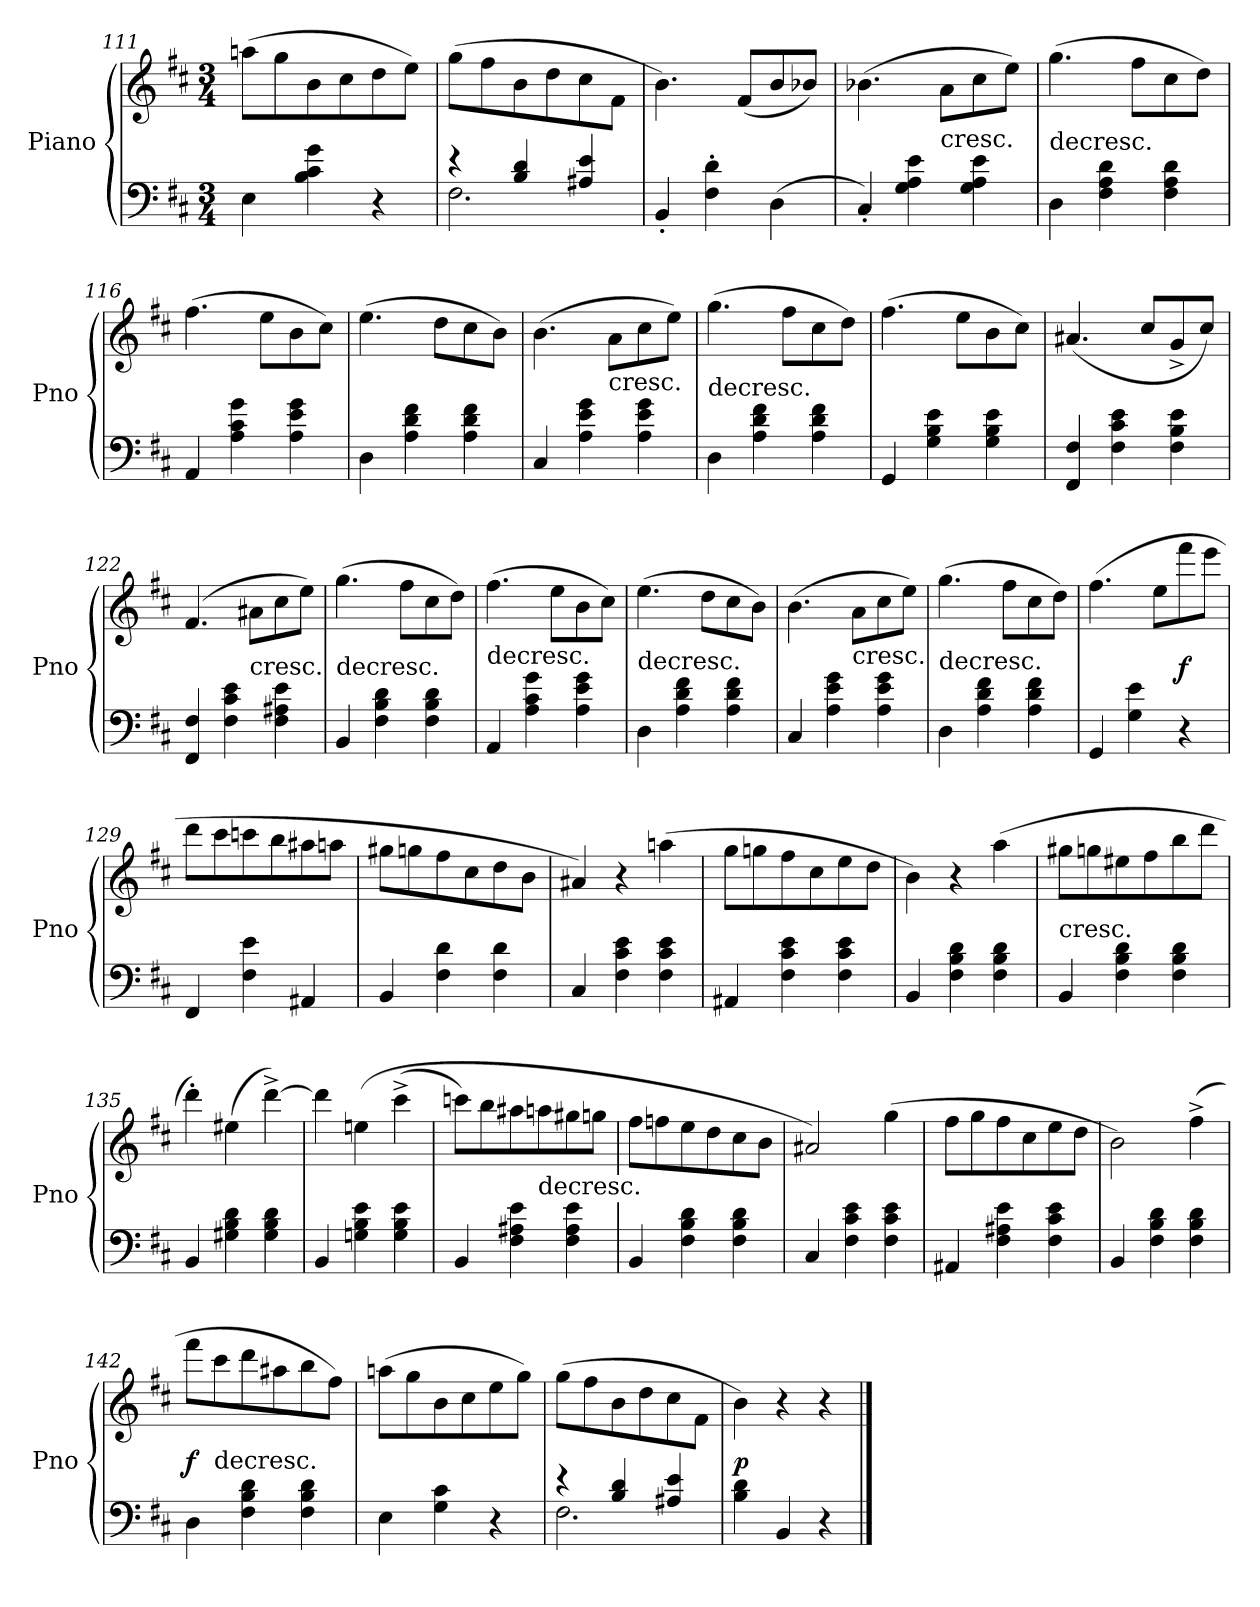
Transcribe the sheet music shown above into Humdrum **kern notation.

**kern	**kern	**dynam
*part1	*part1	*part1
*staff2	*staff1	*staff1/2
*I"Piano	*	*
*I'Pno	*	*
*clefF4	*clefG2	*
*k[f#c#]	*k[f#c#]	*
*M3/4	*M3/4	*
=111	=111	=111
4E\	(8aan\L	.
.	8gg\	.
4B\ 4c#\ 4g\	8b\	.
.	8cc#\	.
4r	8dd\	.
.	8ee\J)	.
=112	=112	=112
*^	*	*
4r	2.F#\	(8gg\L	.
.	.	8ff#\	.
4B/ 4d/	.	8b\	.
.	.	8dd\	.
4A#X/ 4e/	.	8cc#\	.
.	.	8f#\J	.
*v	*v	*	*
=113	=113	=113
4BB'/	4.b\)	.
4F#'\ 4d'\	.	.
.	(8f#/L	.
(4D\	8b/	.
.	8b-X/J)	.
=114	=114	=114
4C#'/)	(4.b-X\	.
4G\ 4A\ 4e\	.	.
!	!LO:TX:c:t=cresc.	!
.	8a\L	.
4G\ 4A\ 4e\	8cc#\	.
.	8ee\J)	.
=115	=115	=115
!	!LO:TX:c:t=decresc.	!
4D\	(4.gg\	.
4F#\ 4A\ 4d\	.	.
.	8ff#\L	.
4F#\ 4A\ 4d\	8cc#\	.
.	8dd\J)	.
=116	=116	=116
4AA/	(4.ff#\	.
4A\ 4c#\ 4g\	.	.
.	8ee\L	.
4A\ 4e\ 4g\	8b\	.
.	8cc#\J)	.
=117	=117	=117
4D\	(4.ee\	.
4A\ 4d\ 4f#\	.	.
.	8dd\L	.
4A\ 4d\ 4f#\	8cc#\	.
.	8b\J)	.
=118	=118	=118
4C#/	(4.b\	.
4A\ 4e\ 4g\	.	.
!	!LO:TX:c:t=cresc.	!
.	8a\L	.
4A\ 4e\ 4g\	8cc#\	.
.	8ee\J)	.
=119	=119	=119
!	!LO:TX:c:t=decresc.	!
4D\	(4.gg\	.
4A\ 4d\ 4f#\	.	.
.	8ff#\L	.
4A\ 4d\ 4f#\	8cc#\	.
.	8dd\J)	.
=120	=120	=120
4GG/	(4.ff#\	.
4G\ 4B\ 4e\	.	.
.	8ee\L	.
4G\ 4B\ 4e\	8b\	.
.	8cc#\J)	.
=121	=121	=121
4FF#/ 4F#/	(4.a#X/	.
4F#\ 4c#\ 4e\	.	.
.	8cc#/L	.
4F#\ 4B\ 4e\	8g^/	.
.	8cc#/J)	.
=122	=122	=122
4FF#/ 4F#/	(4.f#/	.
4F#\ 4c#\ 4e\	.	.
!	!LO:TX:c:t=cresc.	!
.	8a#X\L	.
4F#\ 4A#X\ 4e\	8cc#\	.
.	8ee\J)	.
=123	=123	=123
!	!LO:TX:c:t=decresc.	!
4BB/	(4.gg\	.
4F#\ 4B\ 4d\	.	.
.	8ff#\L	.
4F#\ 4B\ 4d\	8cc#\	.
.	8dd\J)	.
=124	=124	=124
!	!LO:TX:c:t=decresc.	!
4AA/	(4.ff#\	.
4A\ 4c#\ 4g\	.	.
.	8ee\L	.
4A\ 4e\ 4g\	8b\	.
.	8cc#\J)	.
=125	=125	=125
!	!LO:TX:c:t=decresc.	!
4D\	(4.ee\	.
4A\ 4d\ 4f#\	.	.
.	8dd\L	.
4A\ 4d\ 4f#\	8cc#\	.
.	8b\J)	.
=126	=126	=126
4C#/	(4.b\	.
4A\ 4e\ 4g\	.	.
!	!LO:TX:c:t=cresc.	!
.	8a\L	.
4A\ 4e\ 4g\	8cc#\	.
.	8ee\J)	.
=127	=127	=127
!	!LO:TX:c:t=decresc.	!
4D\	(4.gg\	.
4A\ 4d\ 4f#\	.	.
.	8ff#\L	.
4A\ 4d\ 4f#\	8cc#\	.
.	8dd\J)	.
=128	=128	=128
4GG/	(4.ff#\	.
4G\ 4e\	.	.
.	8ee\L	.
4r	8fff#\	f
.	8eee\J	.
=129	=129	=129
4FF#/	8ddd\L	.
.	8ccc#\	.
4F#\ 4e\	8cccn\	.
.	8bb\	.
4AA#X/	8aa#X\	.
.	8aan\J	.
=130	=130	=130
4BB/	8gg#X\L	.
.	8ggn\	.
4F#\ 4d\	8ff#\	.
.	8cc#\	.
4F#\ 4d\	8dd\	.
.	8b\J	.
=131	=131	=131
4C#/	4a#X/)	.
4F#\ 4c#\ 4e\	4r	.
4F#\ 4c#\ 4e\	(4aan\	.
=132	=132	=132
4AA#X/	8gg\L	.
.	8ggn\	.
4F#\ 4c#\ 4e\	8ff#\	.
.	8cc#\	.
4F#\ 4c#\ 4e\	8ee\	.
.	8dd\J	.
=133	=133	=133
4BB/	4b\)	.
4F#\ 4B\ 4d\	4r	.
4F#\ 4B\ 4d\	(4aa\	.
=134	=134	=134
!	!LO:TX:c:t=cresc.	!
4BB/	8gg#X\L	.
.	8ggn\	.
4F#\ 4B\ 4d\	8ee#X\	.
.	8ff#\	.
4F#\ 4B\ 4d\	8bb\	.
.	8ddd\J	.
=135	=135	=135
4BB/	4ddd'\)	.
4G#X\ 4B\ 4d\	(4ee#X\	.
4G#\ 4B\ 4d\	[4ddd^\)	.
=136	=136	=136
4BB/	4ddd\]	.
4Gn\ 4B\ 4e\	(4een\	.
4G\ 4B\ 4e\	(4ccc#^\	.
=137	=137	=137
4BB/	8cccn\L)	.
.	8bb\	.
4F#\ 4A#X\ 4e\	8aa#X\	.
!	!LO:TX:c:t=decresc.	!
.	8aan\	.
4F#\ 4A#\ 4e\	8gg#X\	.
.	8ggn\J	.
=138	=138	=138
4BB/	8ff#\L	.
.	8ffn\	.
4F#\ 4B\ 4d\	8ee\	.
.	8dd\	.
4F#\ 4B\ 4d\	8cc#\	.
.	8b\J	.
=139	=139	=139
4C#/	2a#X/)	.
4F#\ 4c#\ 4e\	.	.
4F#\ 4c#\ 4e\	(4gg\	.
=140	=140	=140
4AA#X/	8ff#\L	.
.	8gg\	.
4F#\ 4A#X\ 4e\	8ff#\	.
.	8cc#\	.
4F#\ 4c#\ 4e\	8ee\	.
.	8dd\J	.
=141	=141	=141
4BB/	2b\)	.
4F#\ 4B\ 4d\	.	.
4F#\ 4B\ 4d\	(4ff#^\	.
=142	=142	=142
4D\	8fff#\L	f
!	!LO:TX:c:t=decresc.	!
.	8ccc#\	.
4F#\ 4B\ 4d\	8ddd\	.
.	8aa#X\	.
4F#\ 4B\ 4d\	8bb\	.
.	8ff#\J)	.
=143	=143	=143
4E\	(8aan\L	.
.	8gg\	.
4G\ 4c#\	8b\	.
.	8cc#\	.
4r	8ee\	.
.	8gg\J)	.
=144	=144	=144
*^	*	*
4r	2.F#\	(8gg\L	.
.	.	8ff#\	.
4B/ 4d/	.	8b\	.
.	.	8dd\	.
4A#X/ 4e/	.	8cc#\	.
.	.	8f#\J	.
*v	*v	*	*
=145	=145	=145
4B\ 4d\	4b\)	p
4BB/	4r	.
4r	4r	.
==	==	==
*-	*-	*-
